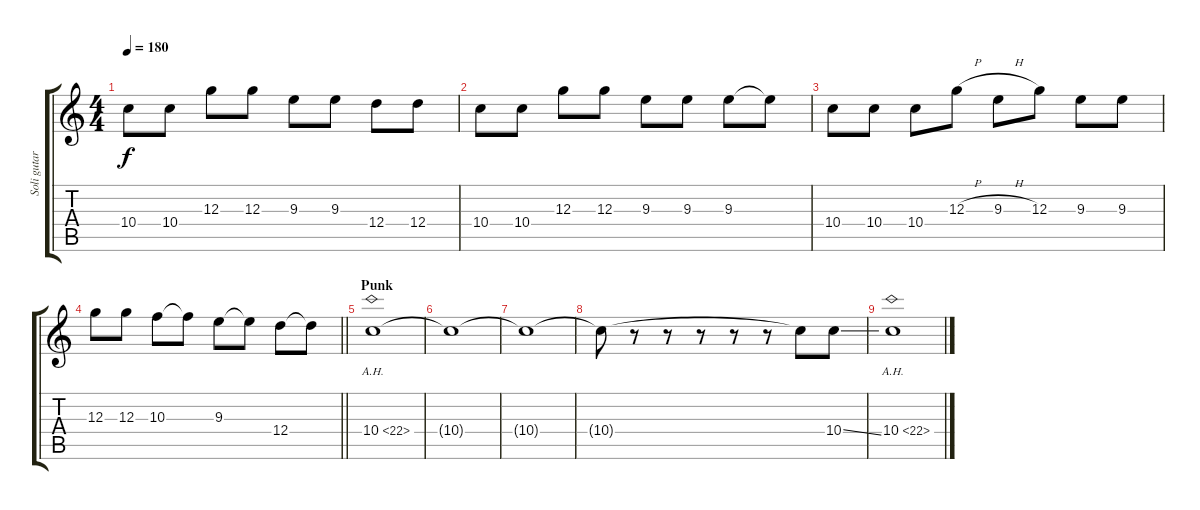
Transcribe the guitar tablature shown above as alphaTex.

\track ("Soli gutarr" "Soli gutar") {instrument electricguitarclean}
\staff {score tabs}
\tuning (E4 B3 G3 D3 A2 E2) {hide}
\ts (4 4)
\tempo 180
\clef g2
\ks c
10.4.8{dy f} 10.4.8 12.3.8 12.3.8 9.3.8 9.3.8 12.4.8 12.4.8 |
10.4.8 10.4.8 12.3.8 12.3.8 9.3.8 9.3.8 9.3.8 9.3{t}.8 |
10.4.8 10.4.8 10.4.8 12.3{h}.8 9.3{h}.8 12.3.8 9.3.8 9.3.8 |
\barLineRight lightlight
12.3.8 12.3.8 10.3.8 10.3{t}.8 9.3.8 9.3{t}.8 12.4.8 12.4{t}.8 |
\section ("" "Punk")
10.4{ah 12}.1 |
10.4{t}.1 |
10.4{t}.1 |
10.4{t}.8 r.8 r.8 r.8 r.8 r.8 10.4{t}.8 10.4{ss}.8 |
10.4{ah 12}.1
